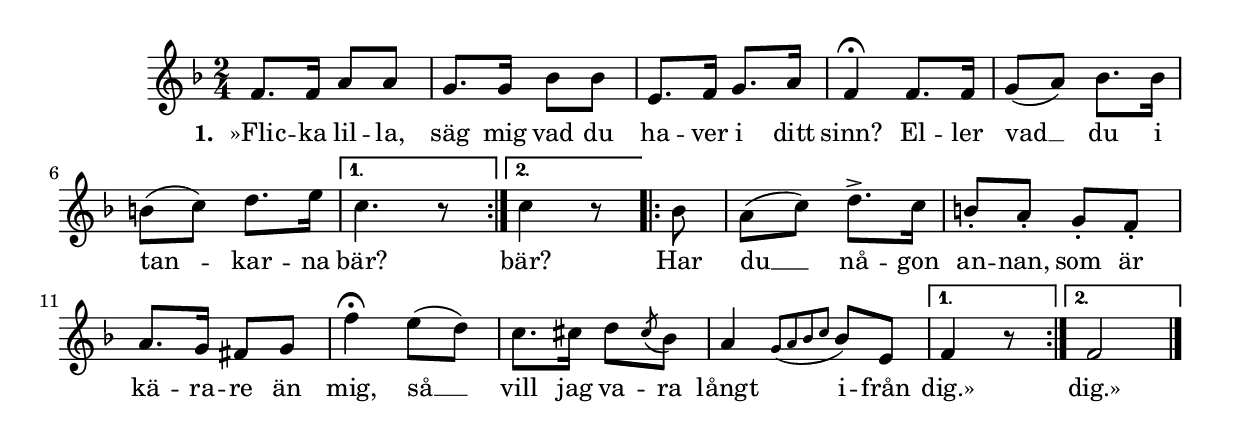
{
\time 2/4
\key f \major

\repeat volta 2 { 
 f'8. f'16 a'8 a'  | 
 g'8. g'16 bes'8 bes'  | 
 e'8. f'16 g'8. a'16  | 
 f'4-\fermata f'8. f'16  | 
 g'8-( a'-) bes'8. bes'16  | 
 b'8-( c''-) d''8. e''16  | 
  } 
\alternative { 
 {  c''4.  r8   |
 } %( endrepeat )% 
 
 { % beginalt
 c''4 r8  }} 
 
\repeat volta 2 { 
 bes'  | 
 a'-( c''-) d''8.-> c''16  | 
 b'8-. a'-. g'-. f'-.  | 
 a'8. g'16 fis'8 g'  | 
 f''4-\fermata e''8-( d''-)  | 
 c''8. cis''16 d''8  \acciaccatura { cis'' }  bes'  | 
 a'4  \acciaccatura { g'8 a' bes' c'' }  bes' e'  | 
  } 
\alternative { 
 {  \set Timing.measureLength = #(ly:make-moment 3/8)
 f'4 r8   |
 } %( endrepeat )% 
 
 { % beginalt
 \set Timing.measureLength = #(ly:make-moment 1/2)
 f'2  }} 
 \bar "|." |
 }
 \addlyrics {
     \set stanza = #"1. "
     »Flic -- ka lil -- la, säg mig vad du ha -- ver i ditt sinn? El -- ler
     vad __ du i tan --  -- kar -- na bär? bär? Har du __ nå -- gon an -- nan, som är
     kä -- ra -- re än mig, så __ vill jag va -- ra långt i -- från dig.» dig.»
}
